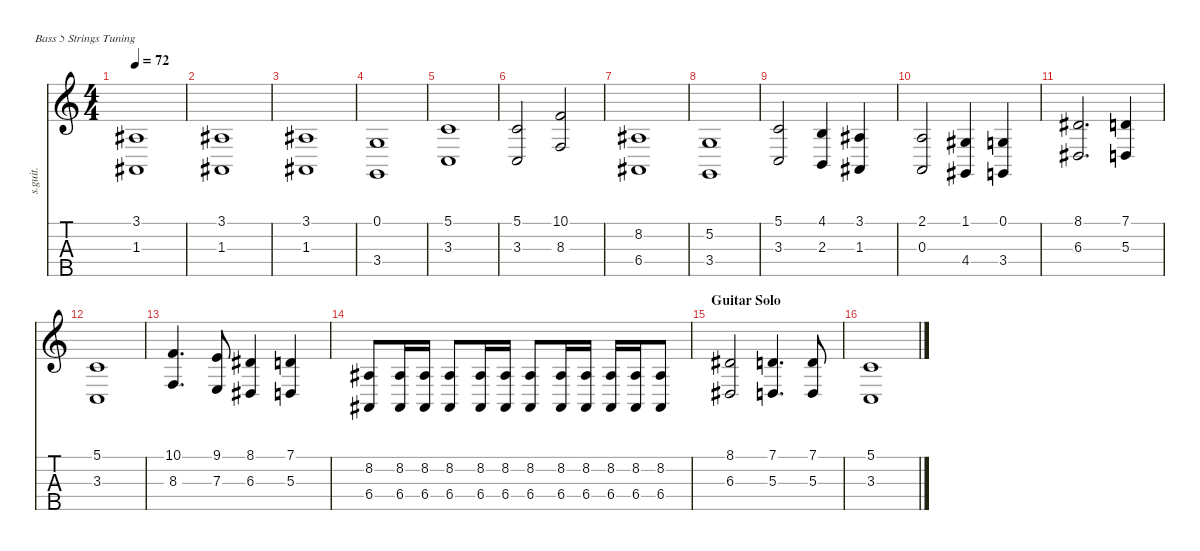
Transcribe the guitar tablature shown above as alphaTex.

\defaultSystemsLayout 4
\hideDynamics
\bracketExtendMode nobrackets
\track ("Freddie | Piano RH" "s.guit.") {instrument brightacousticpiano}
\staff {score tabs}
\tuning (G2 D2 A1 E1 B0)
\displaytranspose 12
\ts (4 4)
\tempo 72
\clef g2
\ks c
(3.1{acc #} 1.3{acc #}).1{lyrics (0 "") lyrics (1 "") lyrics (2 "") lyrics (3 "") lyrics (4 "") dy f} |
(3.1{acc #} 1.3{acc #}).1{lyrics (0 "") lyrics (1 "") lyrics (2 "") lyrics (3 "") lyrics (4 "")} |
(3.1{acc #} 1.3{acc #}).1{lyrics (0 "") lyrics (1 "") lyrics (2 "") lyrics (3 "") lyrics (4 "")} |
(0.1 3.4).1{lyrics (0 "") lyrics (1 "") lyrics (2 "") lyrics (3 "") lyrics (4 "")} |
(5.1 3.3).1{lyrics (0 "") lyrics (1 "") lyrics (2 "") lyrics (3 "") lyrics (4 "")} |
(5.1 3.3).2{lyrics (0 "") lyrics (1 "") lyrics (2 "") lyrics (3 "") lyrics (4 "")} (10.1 8.3).2{lyrics (0 "") lyrics (1 "") lyrics (2 "") lyrics (3 "") lyrics (4 "")} |
(8.2{acc #} 6.4{acc #}).1{lyrics (0 "") lyrics (1 "") lyrics (2 "") lyrics (3 "") lyrics (4 "")} |
(5.2 3.4).1{lyrics (0 "") lyrics (1 "") lyrics (2 "") lyrics (3 "") lyrics (4 "")} |
(5.1 3.3).2{lyrics (0 "") lyrics (1 "") lyrics (2 "") lyrics (3 "") lyrics (4 "")} (4.1 2.3).4{lyrics (0 "") lyrics (1 "") lyrics (2 "") lyrics (3 "") lyrics (4 "")} (3.1{acc #} 1.3{acc #}).4{lyrics (0 "") lyrics (1 "") lyrics (2 "") lyrics (3 "") lyrics (4 "")} |
(2.1 0.3).2{lyrics (0 "") lyrics (1 "") lyrics (2 "") lyrics (3 "") lyrics (4 "")} (1.1{acc #} 4.4{acc #}).4{lyrics (0 "") lyrics (1 "") lyrics (2 "") lyrics (3 "") lyrics (4 "")} (0.1 3.4).4{lyrics (0 "") lyrics (1 "") lyrics (2 "") lyrics (3 "") lyrics (4 "")} |
(8.1{acc #} 6.3{acc #}).2{d lyrics (0 "") lyrics (1 "") lyrics (2 "") lyrics (3 "") lyrics (4 "")} (7.1 5.3).4{lyrics (0 "") lyrics (1 "") lyrics (2 "") lyrics (3 "") lyrics (4 "")} |
(5.1 3.3).1{lyrics (0 "") lyrics (1 "") lyrics (2 "") lyrics (3 "") lyrics (4 "")} |
(10.1 8.3).4{d lyrics (0 "") lyrics (1 "") lyrics (2 "") lyrics (3 "") lyrics (4 "")} (9.1 7.3).8{lyrics (0 "") lyrics (1 "") lyrics (2 "") lyrics (3 "") lyrics (4 "")} (8.1{acc #} 6.3{acc #}).4{lyrics (0 "") lyrics (1 "") lyrics (2 "") lyrics (3 "") lyrics (4 "")} (7.1 5.3).4{lyrics (0 "") lyrics (1 "") lyrics (2 "") lyrics (3 "") lyrics (4 "")} |
(8.2{acc #} 6.4{acc #}).8{lyrics (0 "") lyrics (1 "") lyrics (2 "") lyrics (3 "") lyrics (4 "")} (8.2{acc #} 6.4{acc #}).16{lyrics (0 "") lyrics (1 "") lyrics (2 "") lyrics (3 "") lyrics (4 "")} (8.2{acc #} 6.4{acc #}).16{lyrics (0 "") lyrics (1 "") lyrics (2 "") lyrics (3 "") lyrics (4 "")} (8.2{acc #} 6.4{acc #}).8{lyrics (0 "") lyrics (1 "") lyrics (2 "") lyrics (3 "") lyrics (4 "")} (8.2{acc #} 6.4{acc #}).16{lyrics (0 "") lyrics (1 "") lyrics (2 "") lyrics (3 "") lyrics (4 "")} (8.2{acc #} 6.4{acc #}).16{lyrics (0 "") lyrics (1 "") lyrics (2 "") lyrics (3 "") lyrics (4 "")} (8.2{acc #} 6.4{acc #}).8{lyrics (0 "") lyrics (1 "") lyrics (2 "") lyrics (3 "") lyrics (4 "")} (8.2{acc #} 6.4{acc #}).16{lyrics (0 "") lyrics (1 "") lyrics (2 "") lyrics (3 "") lyrics (4 "")} (8.2{acc #} 6.4{acc #}).16{lyrics (0 "") lyrics (1 "") lyrics (2 "") lyrics (3 "") lyrics (4 "")} (8.2{acc #} 6.4{acc #}).16{lyrics (0 "") lyrics (1 "") lyrics (2 "") lyrics (3 "") lyrics (4 "")} (8.2{acc #} 6.4{acc #}).16{lyrics (0 "") lyrics (1 "") lyrics (2 "") lyrics (3 "") lyrics (4 "")} (8.2{acc #} 6.4{acc #}).8{lyrics (0 "") lyrics (1 "") lyrics (2 "") lyrics (3 "") lyrics (4 "")} |
\section ("" "Guitar Solo")
(8.1{acc #} 6.3{acc #}).2{lyrics (0 "") lyrics (1 "") lyrics (2 "") lyrics (3 "") lyrics (4 "")} (7.1 5.3).4{d lyrics (0 "") lyrics (1 "") lyrics (2 "") lyrics (3 "") lyrics (4 "")} (7.1 5.3).8{lyrics (0 "") lyrics (1 "") lyrics (2 "") lyrics (3 "") lyrics (4 "")} |
(5.1 3.3).1{lyrics (0 "") lyrics (1 "") lyrics (2 "") lyrics (3 "") lyrics (4 "")}
